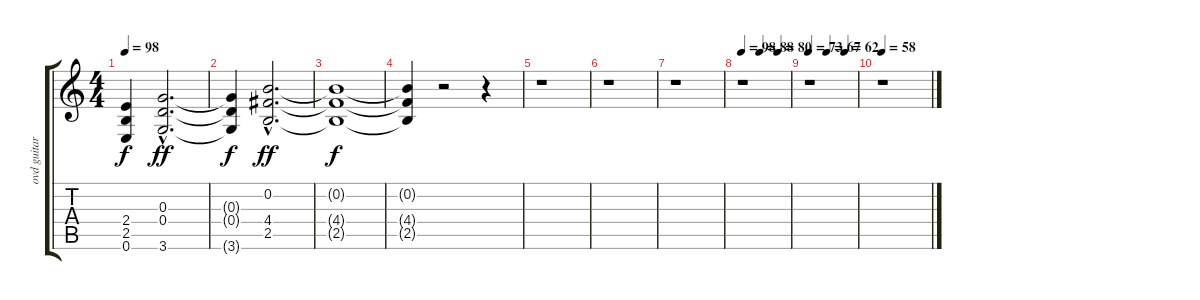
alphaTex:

\track ("ovd guitar" "ovd guitar") {instrument distortionguitar}
\staff {score tabs}
\tuning (E4 B3 G3 D3 A2 E2) {hide}
\ts (4 4)
\tempo 98
\clef g2
\ks c
(2.4{t} 2.5{t} 0.6{t}).4{dy f} (0.3{hac} 0.4{hac} 3.6{hac}).2{d dy ff} |
(0.3{t} 0.4{t} 3.6{t}).4{dy f} (0.2{hac} 4.4{hac} 2.5{hac}).2{d dy ff} |
(0.2{t} 4.4{t} 2.5{t}).1{dy f} |
(0.2{t} 4.4{t} 2.5{t}).4 r.2 r.4 |
r.1 |
r.1 |
r.1 |
\tempo 98
\tempo (88 0.375)
\tempo (80 0.75)
r.1 |
\tempo 73
\tempo (67 0.375)
\tempo (62 0.75)
r.1 |
\tempo 58
r.1
